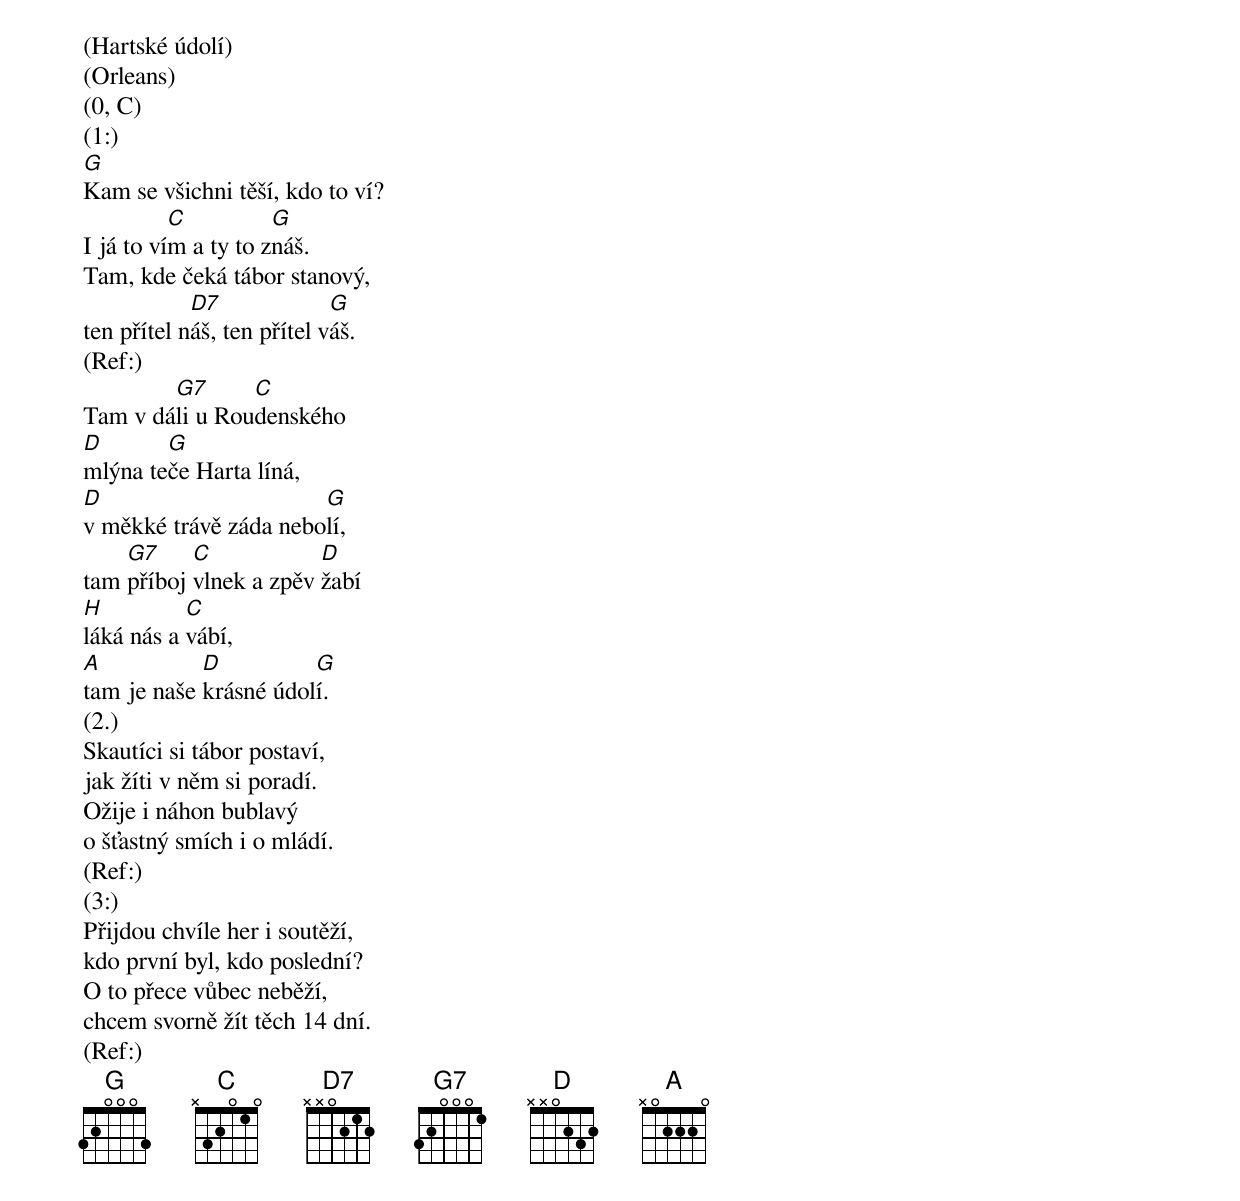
(Hartské údolí)
(Orleans)
(0, C)
(1:)
[G]Kam se všichni těší, kdo to ví?
I já to ví[C]m a ty to z[G]náš.
Tam, kde čeká tábor stanový,
ten přítel n[D7]áš, ten přítel v[G]áš.
(Ref:)
Tam v dá[G7]li u Rou[C]denského
[D]mlýna te[G]če Harta líná,
[D]v měkké trávě záda nebo[G]lí,
tam [G7]příboj [C]vlnek a zpěv [D]žabí
[H]láká nás a [C]vábí,
[A]tam je naše [D]krásné údol[G]í.
(2.)
Skautíci si tábor postaví,
jak žíti v něm si poradí.
Ožije i náhon bublavý
o šťastný smích i o mládí.
(Ref:)
(3:)
Přijdou chvíle her i soutěží,
kdo první byl, kdo poslední?
O to přece vůbec neběží,
chcem svorně žít těch 14 dní.
(Ref:)
